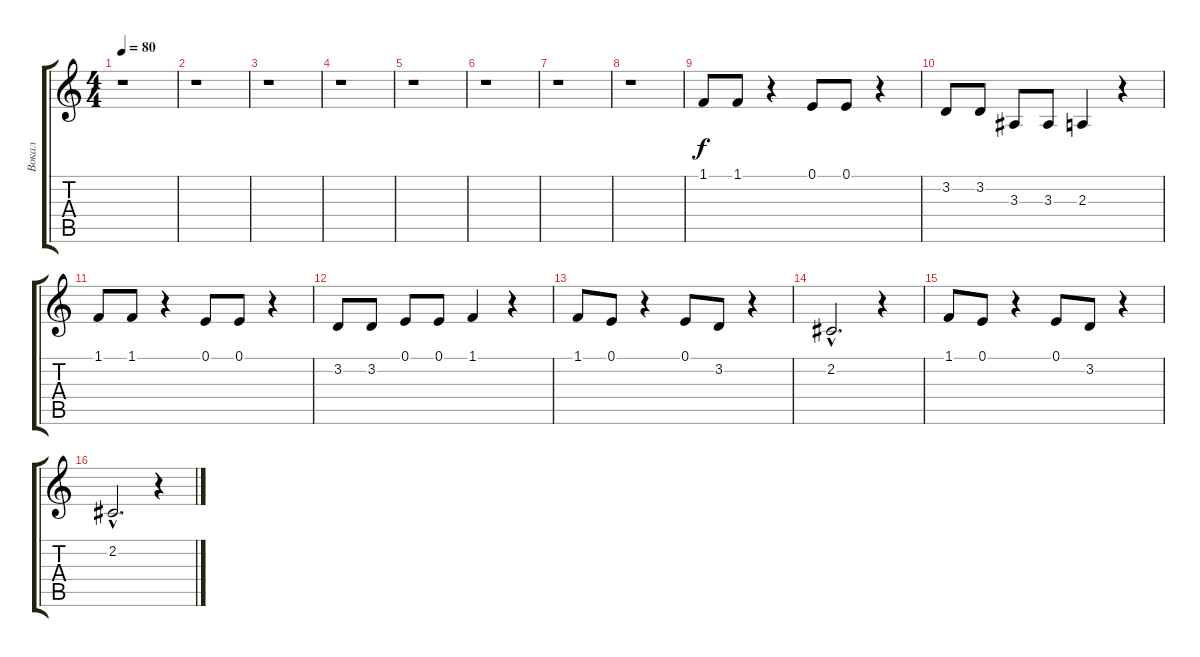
\track ("Вокал" "Вокал") {instrument englishhorn}
\staff {score tabs}
\tuning (E4 B3 G3 D3 A2 E2) {hide}
\ts (4 4)
\tempo 80
\clef g2
\ks c
r.1{dy f instrument englishhorn} |
r.1 |
r.1 |
r.1 |
r.1 |
r.1 |
r.1 |
r.1 |
1.1.8 1.1.8 r.4 0.1.8 0.1.8 r.4 |
3.2.8 3.2.8 3.3.8 3.3.8 2.3.4 r.4 |
1.1.8 1.1.8 r.4 0.1.8 0.1.8 r.4 |
3.2.8 3.2.8 0.1.8 0.1.8 1.1.4 r.4 |
1.1.8 0.1.8 r.4 0.1.8 3.2.8 r.4 |
2.2{hac}.2{d} r.4 |
1.1.8 0.1.8 r.4 0.1.8 3.2.8 r.4 |
2.2{hac}.2{d} r.4
